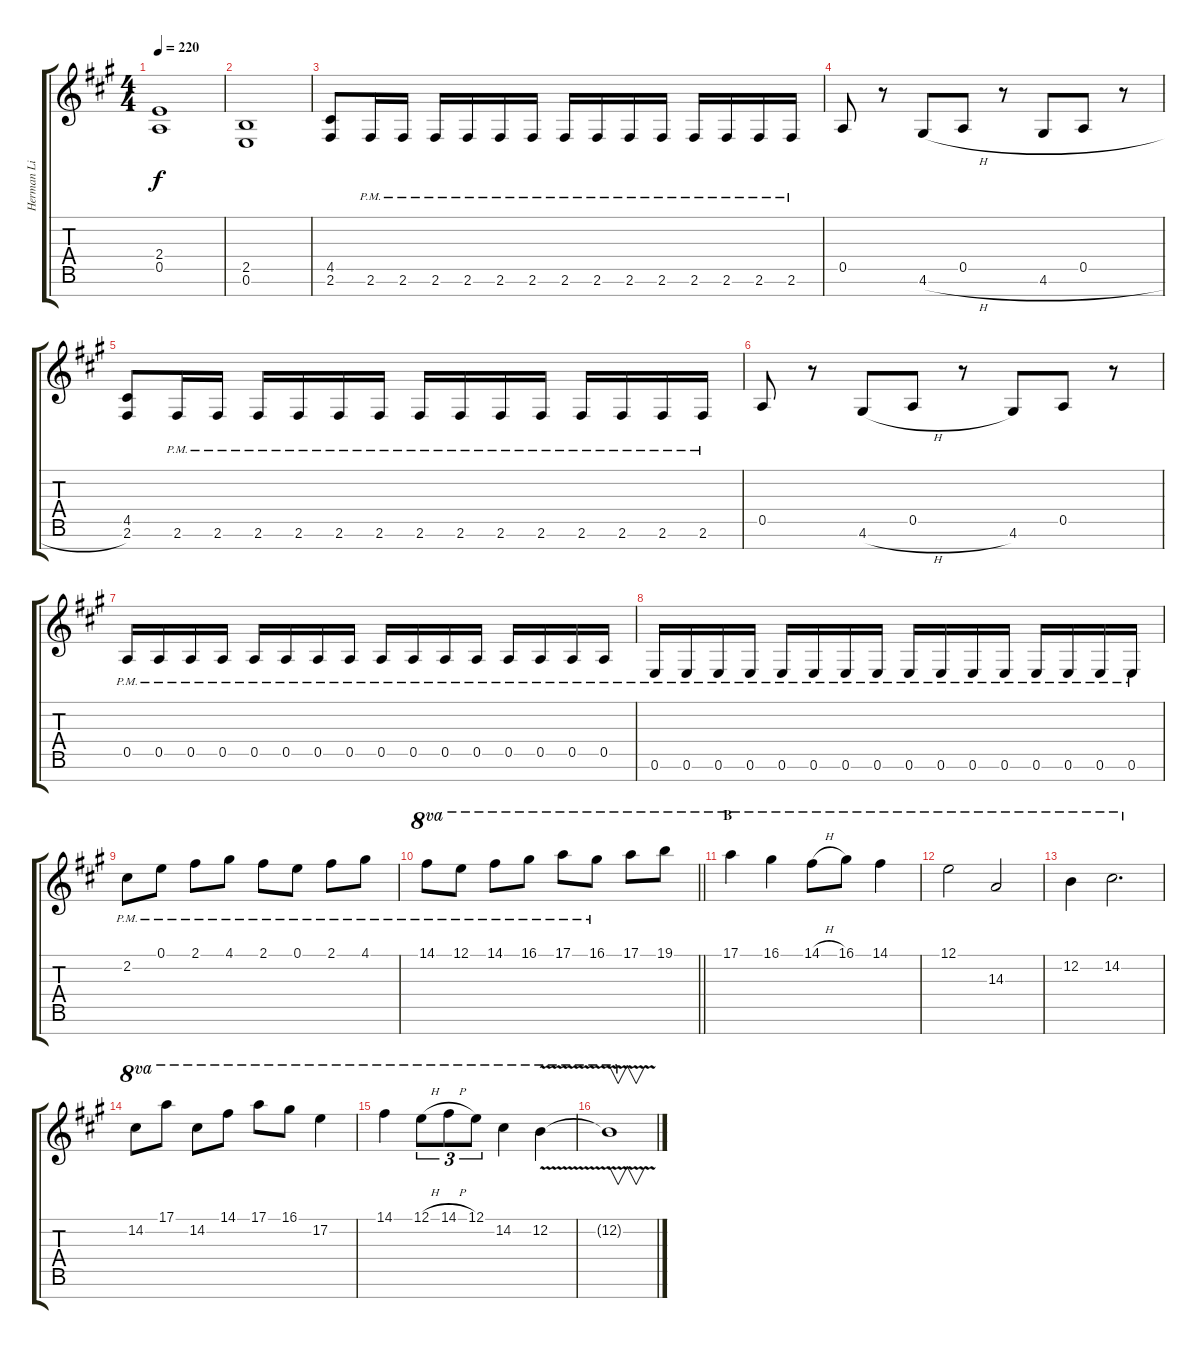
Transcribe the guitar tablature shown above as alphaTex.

\track ("Herman Li I" "Herman Li ") {instrument overdrivenguitar}
\staff {score tabs}
\tuning (E4 B3 G3 D3 A2 E2 B1) {hide}
\ts (4 4)
\tempo 220
\clef g2
\ks a
(2.4 0.5).1{dy f} |
(2.5 0.6).1 |
(4.5 2.6).8 2.6{pm}.16 2.6{pm}.16 2.6{pm}.16 2.6{pm}.16 2.6{pm}.16 2.6{pm}.16 2.6{pm}.16 2.6{pm}.16 2.6{pm}.16 2.6{pm}.16 2.6{pm}.16 2.6{pm}.16 2.6{pm}.16 2.6{pm}.16 |
0.5.8 r.8 4.6{h}.8 0.5.8 r.8 4.6{h}.8{beam merge} 0.5.8 r.8 |
(4.5 2.6).8 2.6{pm}.16 2.6{pm}.16 2.6{pm}.16 2.6{pm}.16 2.6{pm}.16 2.6{pm}.16 2.6{pm}.16 2.6{pm}.16 2.6{pm}.16 2.6{pm}.16 2.6{pm}.16 2.6{pm}.16 2.6{pm}.16 2.6{pm}.16 |
0.5.8 r.8 4.6{h}.8 0.5.8 r.8 4.6.8{beam merge} 0.5.8 r.8 |
0.5{pm}.16 0.5{pm}.16 0.5{pm}.16 0.5{pm}.16 0.5{pm}.16 0.5{pm}.16 0.5{pm}.16 0.5{pm}.16 0.5{pm}.16 0.5{pm}.16 0.5{pm}.16 0.5{pm}.16 0.5{pm}.16 0.5{pm}.16 0.5{pm}.16 0.5{pm}.16 |
0.6{pm}.16 0.6{pm}.16 0.6{pm}.16 0.6{pm}.16 0.6{pm}.16 0.6{pm}.16 0.6{pm}.16 0.6{pm}.16 0.6{pm}.16 0.6{pm}.16 0.6{pm}.16 0.6{pm}.16 0.6{pm}.16 0.6{pm}.16 0.6{pm}.16 0.6{pm}.16 |
2.2{pm}.8 0.1{pm}.8 2.1{pm}.8 4.1{pm}.8 2.1{pm}.8 0.1{pm}.8 2.1{pm}.8 4.1{pm}.8 |
\barLineRight lightlight
14.1{pm}.8{ot 8va volume 15} 12.1{pm}.8{ot 8va} 14.1{pm}.8{ot 8va} 16.1{pm}.8{ot 8va} 17.1{pm}.8{ot 8va} 16.1{pm}.8{ot 8va} 17.1.8{ot 8va} 19.1.8{ot 8va} |
\section ("" "B")
17.1.4{ot 8va} 16.1.4{ot 8va} 14.1{h}.8{ot 8va} 16.1.8{ot 8va} 14.1.4{ot 8va} |
12.1.2{ot 8va} 14.3.2{ot 8va} |
12.2.4{ot 8va} 14.2.2{d ot 8va} |
14.2.8{ot 8va} 17.1.8{ot 8va} 14.2.8{ot 8va} 14.1.8{ot 8va} 17.1.8{ot 8va} 16.1.8{ot 8va} 17.2.4{ot 8va} |
14.1.4{ot 8va} 12.1{h}.8{tu (3 2) ot 8va} 14.1{h}.8{tu (3 2) ot 8va} 12.1.8{tu (3 2) ot 8va} 14.2.4{ot 8va} 12.2{v}.4{ot 8va} |
12.2{t}.1{v ot 8va}
